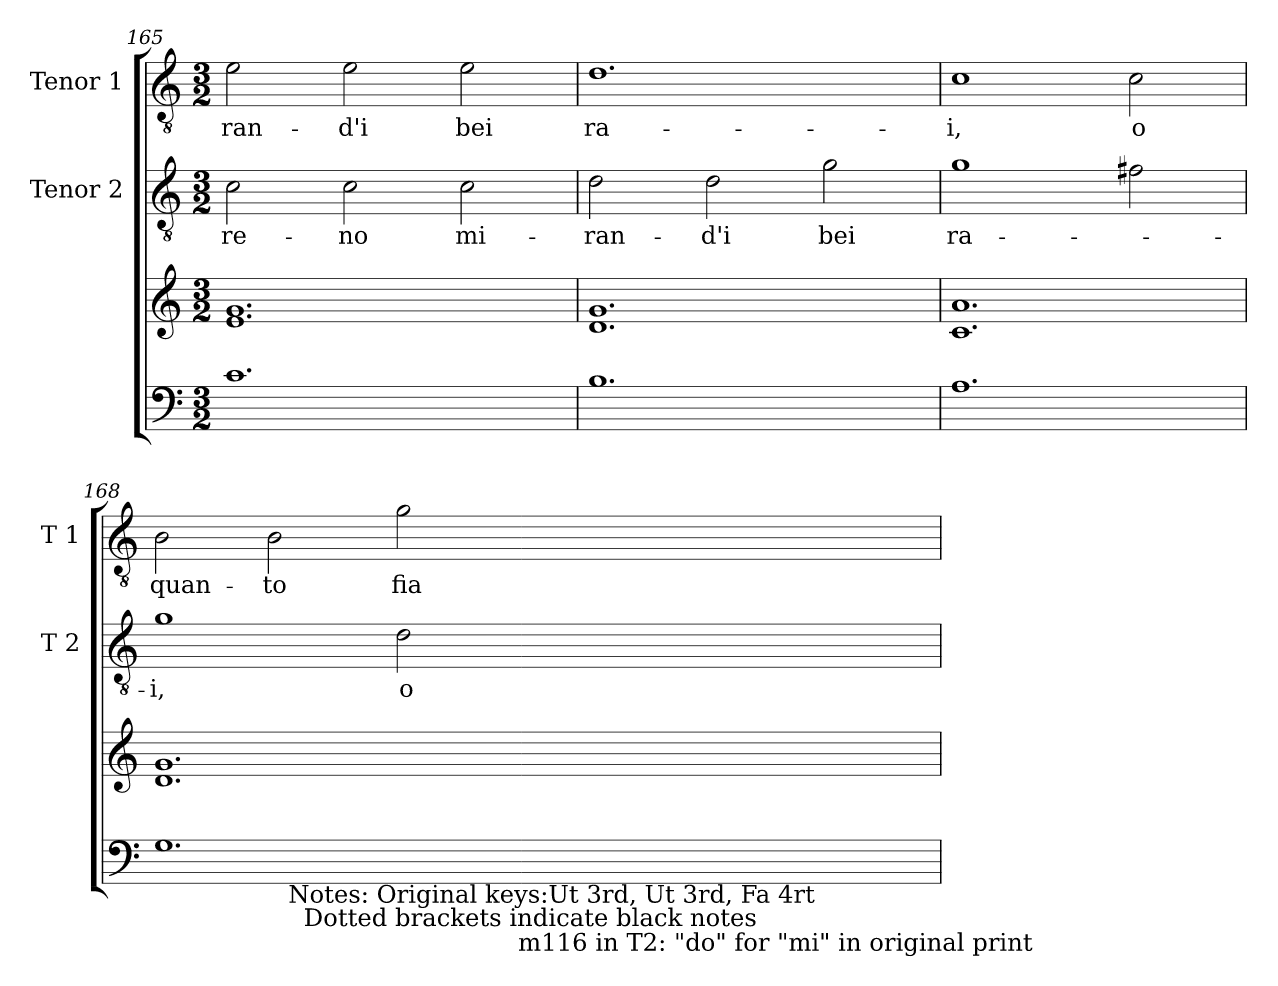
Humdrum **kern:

**kern	**kern	**kern	**text	**kern	**text
*part3	*part3	*part2	*part2	*part1	*part1
*staff4	*staff3	*staff2	*staff2	*staff1	*staff1
*	*	*I"Tenor 2	*	*I"Tenor 1	*
*	*	*I'T 2	*	*I'T 1	*
*clefF4	*clefG2	*clefGv2	*	*clefGv2	*
*k[]	*k[]	*k[]	*	*k[]	*
*C:	*C:	*C:	*	*C:	*
*M3/2	*M3/2	*M3/2	*	*M3/2	*
=165	=165	=165	=165	=165	=165
1.c	1.e 1.g	2c\	-re-	2e\	-ran-
.	.	2c\	-no	2e\	-d'i
.	.	2c\	mi-	2e\	bei
=166	=166	=166	=166	=166	=166
1.B	1.d 1.g	2d\	-ran-	1.d	ra-
.	.	2d\	-d'i	.	.
.	.	2g\	bei	.	.
!!LO:LB:g=z
=167	=167	=167	=167	=167	=167
1.A	1.c 1.a	1g	ra-	1c	-i,
.	.	2f#X\	.	2c\	o
=168	=168	=168	=168	=168	=168
*^	*	*	*	*	*
*	*^	*	*	*	*	*
1.G	2ryy	1ryy	1.d 1.g	1g	-i,	2B\	quan-
.	32ryy	.	.	.	.	2B\	-to
!	!LO:TX:b:t=Notes&colon; Original keys&colon;Ut 3rd, Ut 3rd, Fa 4rt\n            Dotted brackets indicate black notes	!	!	!	!	!	!
.	2ryy	.	.	.	.	.	.
.	.	4ryy	.	2d\	o	2g\	fia
.	4...ryy	.	.	.	.	.	.
.	.	16ryy	.	.	.	.	.
!	!	!LO:TX:b:t=m116 in T2&colon; "do" for "mi" in original print	!	!	!	!	!
.	.	8.ryy	.	.	.	.	.
*v	*v	*v	*	*	*	*	*
=	=	=	=	=	=
*-	*-	*-	*-	*-	*-
